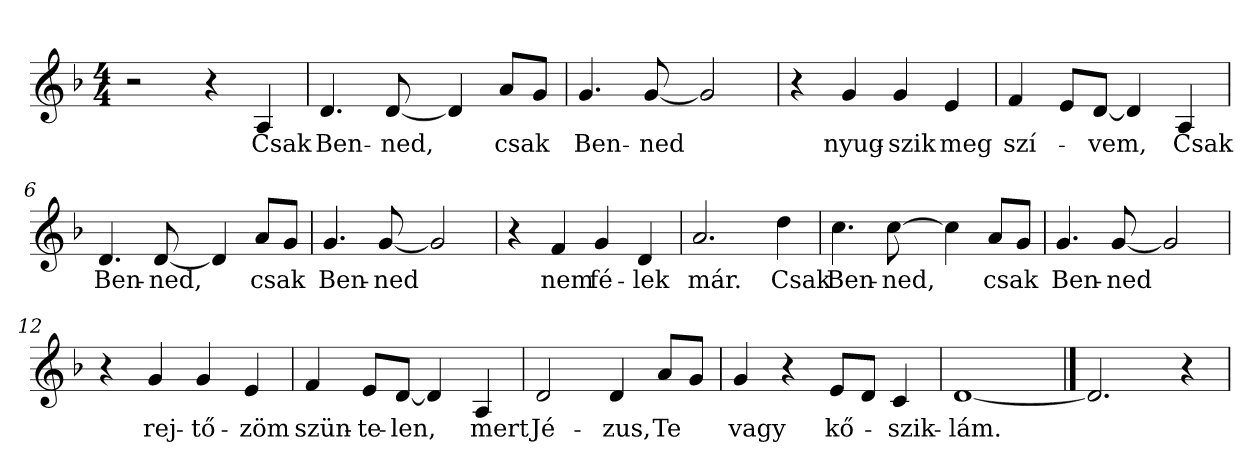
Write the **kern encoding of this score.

**kern	**text
*part1	*part1
*staff1	*staff1
*clefG2	*
*k[b-]	*
*F:	*
*M4/4	*
=1	=1
2r	.
4r	.
4A/	Csak
=2	=2
4.d/	Ben-
[8d/	-ned,
4d/]	.
8a/L	csak
8g/J	.
=3	=3
4.g/	Ben-
[8g/	-ned
2g/]	.
=4	=4
4r	.
4g/	nyug-
4g/	-szik
4e/	meg
=5	=5
4f/	szí-
8e/L	.
[8d/J	-vem,
4d/]	.
4A/	Csak
!!LO:LB:g=z
=6	=6
4.d/	Ben-
[8d/	-ned,
4d/]	.
8a/L	csak
8g/J	.
=7	=7
4.g/	Ben-
[8g/	-ned
2g/]	.
=8	=8
4r	.
4f/	nem
4g/	fé-
4d/	-lek
=9	=9
2.a/	már.
4dd\	Csak
=10	=10
4.cc\	Ben-
[8cc\	-ned,
4cc\]	.
8a/L	csak
8g/J	.
!!LO:LB:g=z
=11	=11
4.g/	Ben-
[8g/	-ned
2g/]	.
=12	=12
4r	.
4g/	rej-
4g/	-tő-
4e/	-zöm
=13	=13
4f/	szün-
8e/L	-te-
[8d/J	-len,
4d/]	.
4A/	mert
=14	=14
2d/	Jé-
4d/	-zus,
8a/L	Te
8g/J	.
=15	=15
4g/	vagy
4r	.
8e/L	kő-
8d/J	.
4c/	-szik-
=16	=16
[1d	-lám.
!!LO:LB:g=z
==17	==17
2.d/]	.
4r	.
=	=
*-	*-
